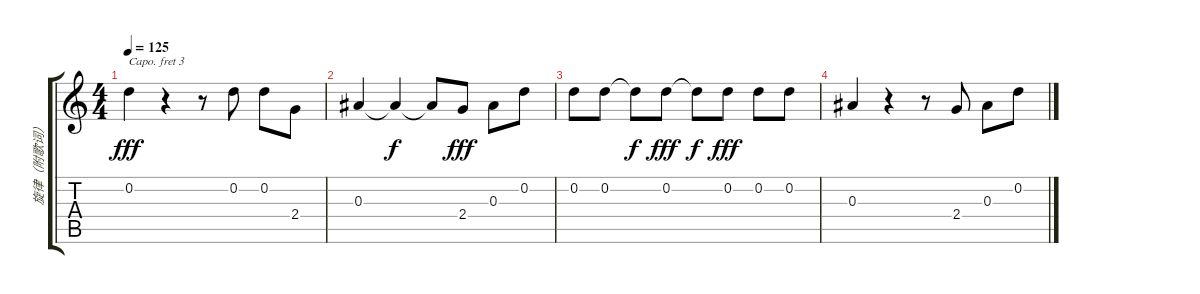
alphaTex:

\track ("旋律（附歌词）" "旋律（附歌词）") {instrument acousticguitarnylon}
\staff {score tabs}
\capo 3
\tuning (E4 B3 G3 D3 A2 E2) {hide}
\ts (4 4)
\tempo 125
\clef g2
\ks c
0.2.4{dy fff volume 5} r.4 r.8 0.2.8 0.2.8 2.4.8 |
0.3.4 0.3{t}.4{dy f} 0.3{t}.8 2.4.8{dy fff} 0.3.8{volume 0} 0.2.8 |
0.2.8 0.2.8 0.2{t}.8{dy f} 0.2.8{dy fff} 0.2{t}.8{dy f} 0.2.8{dy fff} 0.2.8 0.2.8 |
0.3.4 r.4 r.8 2.4.8 0.3.8 0.2.8
